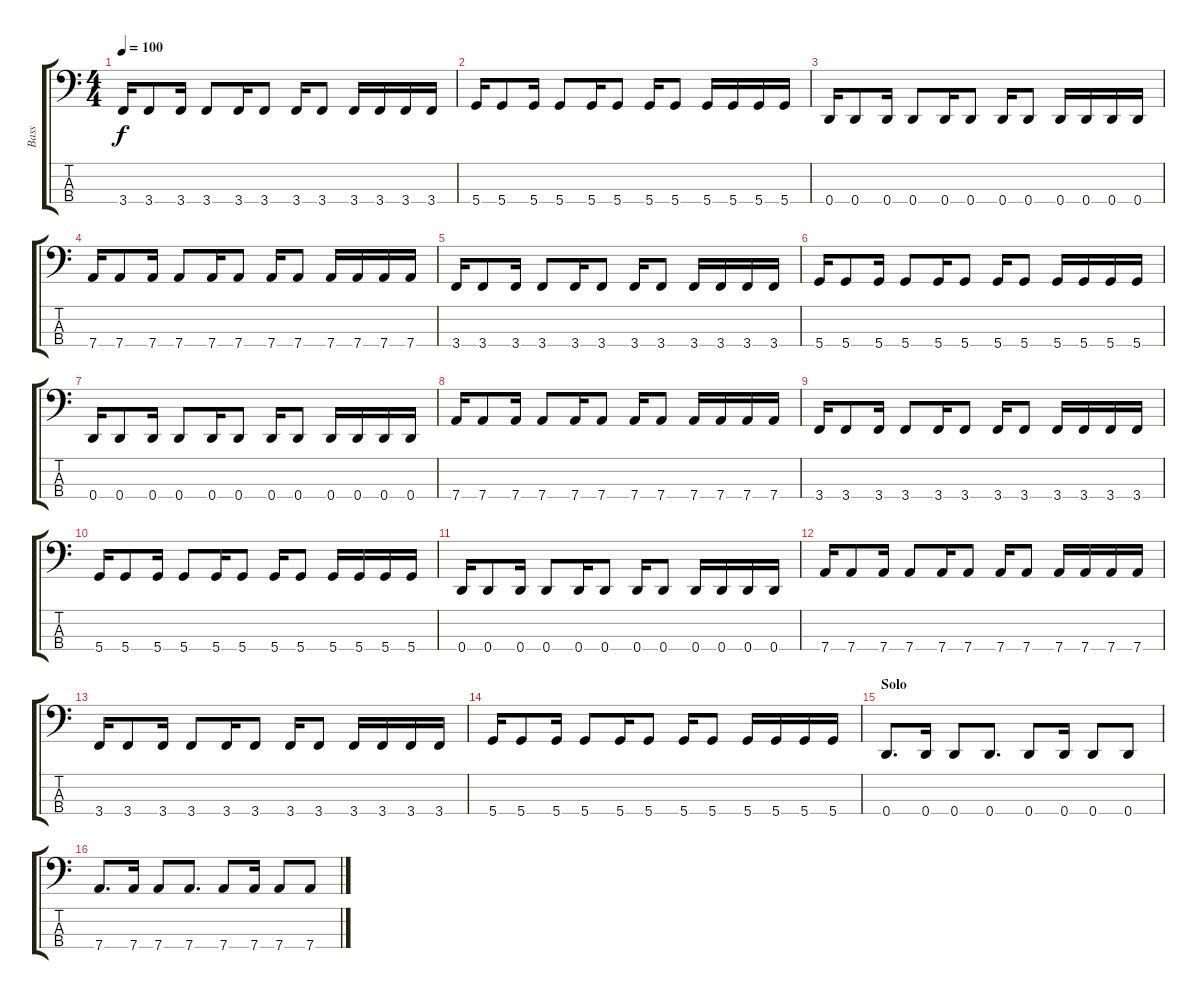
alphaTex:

\track ("Bass" "Bass") {instrument electricbasspick}
\staff {score tabs}
\tuning (G2 D2 A1 D1) {hide}
\ts (4 4)
\tempo 100
\clef f4
\ks c
3.4.16{dy f} 3.4.8 3.4.16 3.4.8 3.4.16 3.4.8 3.4.16 3.4.8 3.4.16 3.4.16 3.4.16 3.4.16 |
5.4.16 5.4.8 5.4.16 5.4.8 5.4.16 5.4.8 5.4.16 5.4.8 5.4.16 5.4.16 5.4.16 5.4.16 |
0.4.16 0.4.8 0.4.16 0.4.8 0.4.16 0.4.8 0.4.16 0.4.8 0.4.16 0.4.16 0.4.16 0.4.16 |
7.4.16 7.4.8 7.4.16 7.4.8 7.4.16 7.4.8 7.4.16 7.4.8 7.4.16 7.4.16 7.4.16 7.4.16 |
3.4.16 3.4.8 3.4.16 3.4.8 3.4.16 3.4.8 3.4.16 3.4.8 3.4.16 3.4.16 3.4.16 3.4.16 |
5.4.16 5.4.8 5.4.16 5.4.8 5.4.16 5.4.8 5.4.16 5.4.8 5.4.16 5.4.16 5.4.16 5.4.16 |
0.4.16 0.4.8 0.4.16 0.4.8 0.4.16 0.4.8 0.4.16 0.4.8 0.4.16 0.4.16 0.4.16 0.4.16 |
7.4.16 7.4.8 7.4.16 7.4.8 7.4.16 7.4.8 7.4.16 7.4.8 7.4.16 7.4.16 7.4.16 7.4.16 |
3.4.16 3.4.8 3.4.16 3.4.8 3.4.16 3.4.8 3.4.16 3.4.8 3.4.16 3.4.16 3.4.16 3.4.16 |
5.4.16 5.4.8 5.4.16 5.4.8 5.4.16 5.4.8 5.4.16 5.4.8 5.4.16 5.4.16 5.4.16 5.4.16 |
0.4.16 0.4.8 0.4.16 0.4.8 0.4.16 0.4.8 0.4.16 0.4.8 0.4.16 0.4.16 0.4.16 0.4.16 |
7.4.16 7.4.8 7.4.16 7.4.8 7.4.16 7.4.8 7.4.16 7.4.8 7.4.16 7.4.16 7.4.16 7.4.16 |
3.4.16 3.4.8 3.4.16 3.4.8 3.4.16 3.4.8 3.4.16 3.4.8 3.4.16 3.4.16 3.4.16 3.4.16 |
5.4.16 5.4.8 5.4.16 5.4.8 5.4.16 5.4.8 5.4.16 5.4.8 5.4.16 5.4.16 5.4.16 5.4.16 |
\section ("" "Solo")
0.4.8{d} 0.4.16 0.4.8 0.4.8{d} 0.4.8 0.4.16 0.4.8 0.4.8 |
7.4.8{d} 7.4.16 7.4.8 7.4.8{d} 7.4.8 7.4.16 7.4.8 7.4.8
